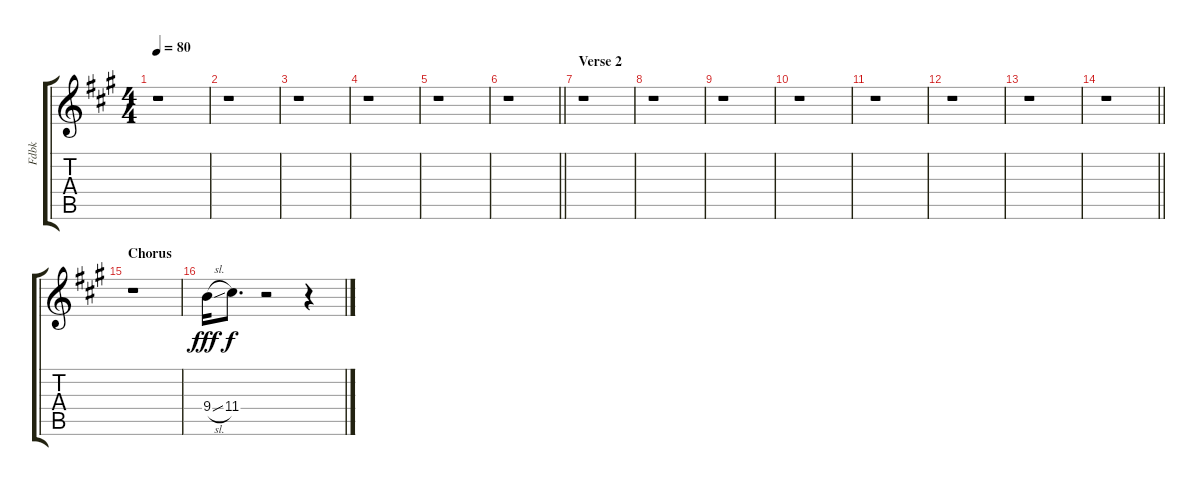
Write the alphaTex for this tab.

\track ("Fdbk" "Fdbk") {instrument guitarharmonics}
\staff {score tabs}
\tuning (E4 B3 G3 D3 A2 E2) {hide}
\ts (4 4)
\tempo 80
\clef g2
\ks a
r.1{dy fff} |
r.1 |
r.1 |
r.1 |
r.1 |
\barLineRight lightlight
r.1 |
\section ("" "Verse 2")
r.1 |
r.1 |
r.1 |
r.1 |
r.1 |
r.1 |
r.1 |
\barLineRight lightlight
r.1 |
\section ("" "Chorus")
r.1 |
9.4{sl}.16 11.4.8{d dy f} r.2 r.4
